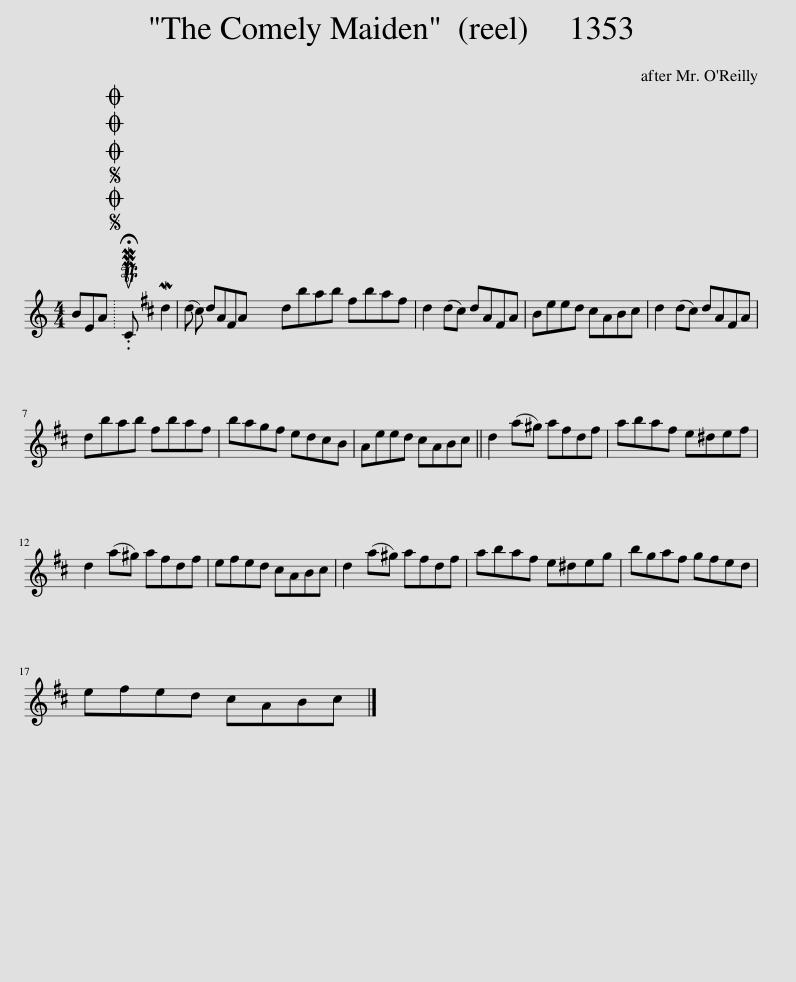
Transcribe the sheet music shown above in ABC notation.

X:1
L:1/8
M:4/4
I:linebreak $
K:C
V:1 treble
V:1
 BEA |SOSOOO .!fermata!PMTuC Md2 (d ^c) dA^FA | dbab ^fbaf | d2 (d^c) dA^FA | Beed ^cABc | %5
 d2 (d^c) dA^FA |$ dbab ^fbaf | bag^f ed^cB | Aeed ^cABc || d2 (a^g) a^fdf | %10
 aba^f e^def |$ d2 (a^g) a^fdf | e^fed ^cABc | d2 (a^g) a^fdf | aba^f e^deg | %15
 bga^f gfed |$ e^fed ^cABc |] %17
